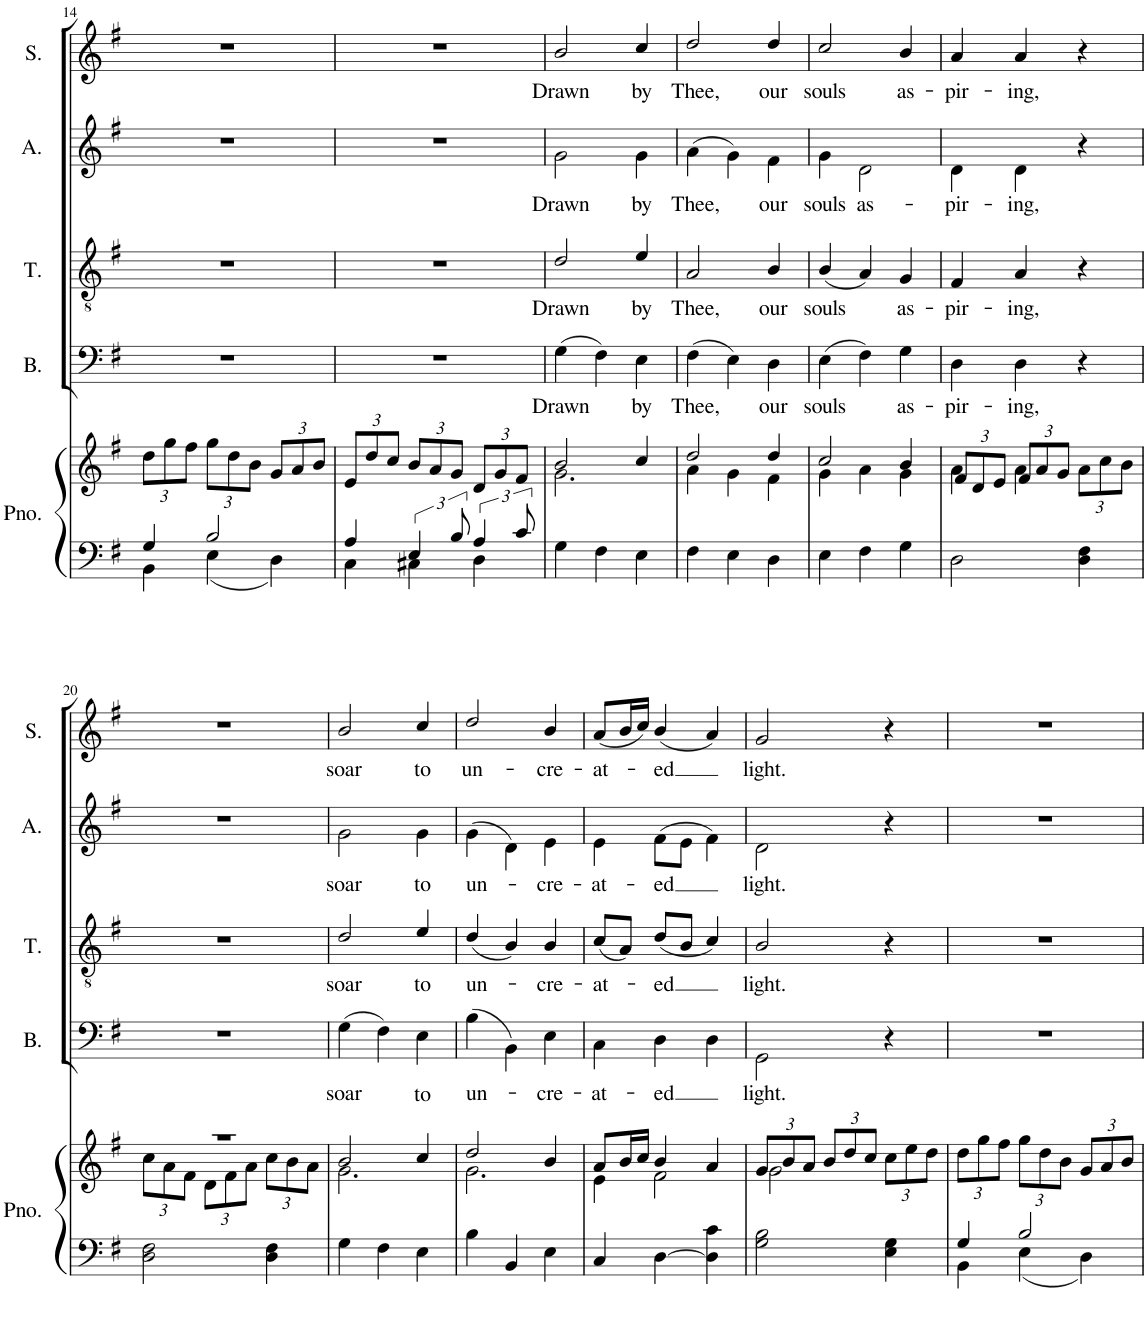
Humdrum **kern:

**kern	**kern	**kern	**text	**kern	**text	**kern	**text	**kern	**text
*part5	*part5	*part4	*part4	*part3	*part3	*part2	*part2	*part1	*part1
*staff6	*staff5	*staff4	*staff4	*staff3	*staff3	*staff2	*staff2	*staff1	*staff1
*I"Piano	*	*I"Bass	*	*I"Tenor	*	*I"Alto	*	*I"Soprano	*
*I'Pno.	*	*I'B.	*	*I'T.	*	*I'A.	*	*I'S.	*
!!LO:PB:g=z
*clefF4	*clefG2	*clefF4	*	*clefGv2	*	*clefG2	*	*clefG2	*
*k[f#]	*k[f#]	*k[f#]	*	*k[f#]	*	*k[f#]	*	*k[f#]	*
*G:	*G:	*G:	*	*G:	*	*G:	*	*G:	*
*M3/4	*M3/4	*M3/4	*	*M3/4	*	*M3/4	*	*M3/4	*
=14	=14	=14	=14	=14	=14	=14	=14	=14	=14
*^	*	*	*	*	*	*	*	*	*
*	*	*Xbrackettup	*	*	*	*	*	*	*	*
4G/	4BB\	12dd\L	2.r	.	2.r	.	2.r	.	2.r	.
.	.	12gg\	.	.	.	.	.	.	.	.
.	.	12ff#\J	.	.	.	.	.	.	.	.
2B/	4E\	12gg\L	.	.	.	.	.	.	.	.
.	.	12dd\	.	.	.	.	.	.	.	.
.	.	12b\J	.	.	.	.	.	.	.	.
.	4D\	12g/L	.	.	.	.	.	.	.	.
.	.	12a/	.	.	.	.	.	.	.	.
.	.	12b/J	.	.	.	.	.	.	.	.
=15	=15	=15	=15	=15	=15	=15	=15	=15	=15	=15
4A/	4C\	12e/L	2.r	.	2.r	.	2.r	.	2.r	.
.	.	12dd/	.	.	.	.	.	.	.	.
.	.	12cc/J	.	.	.	.	.	.	.	.
6E/	4C#X\	12b/L	.	.	.	.	.	.	.	.
.	.	12a/	.	.	.	.	.	.	.	.
12B/	.	12g/J	.	.	.	.	.	.	.	.
6A/	4D\	12d/L	.	.	.	.	.	.	.	.
.	.	12g/	.	.	.	.	.	.	.	.
12c/	.	12f#/J	.	.	.	.	.	.	.	.
*v	*v	*	*	*	*	*	*	*	*	*
=16	=16	=16	=16	=16	=16	=16	=16	=16	=16
*	*^	*	*	*	*	*	*	*	*
!	!	!	!	!LO:LY:b	!	!LO:LY:b	!	!LO:LY:b	!	!LO:LY:b
4G\	2b/	2.g\	(4G\	Drawn	2d/	Drawn	2g\	Drawn	2b/	Drawn
4F#\	.	.	4F#\)	.	.	.	.	.	.	.
!	!	!	!	!LO:LY:b	!	!LO:LY:b	!	!LO:LY:b	!	!LO:LY:b
4E\	4cc/	.	4E\	by	4e/	by	4g\	by	4cc/	by
=17	=17	=17	=17	=17	=17	=17	=17	=17	=17	=17
!	!	!	!	!LO:LY:b	!	!LO:LY:b	!	!LO:LY:b	!	!LO:LY:b
4F#\	2dd/	4a\	(4F#\	Thee,	2A/	Thee,	(4a\	Thee,	2dd/	Thee,
4E\	.	4g\	4E\)	.	.	.	4g\)	.	.	.
!	!	!	!	!LO:LY:b	!	!LO:LY:b	!	!LO:LY:b	!	!LO:LY:b
4D\	4dd/	4f#\	4D\	our	4B/	our	4f#\	our	4dd/	our
=18	=18	=18	=18	=18	=18	=18	=18	=18	=18	=18
!	!	!	!	!LO:LY:b	!	!LO:LY:b	!	!LO:LY:b	!	!LO:LY:b
4E\	2cc/	4g\	(4E\	souls	(4B/	souls	4g\	souls	2cc/	souls
!	!	!	!	!	!	!	!	!LO:LY:b	!	!
4F#\	.	4a\	4F#\)	.	4A/)	.	2d\	as-	.	.
!	!	!	!	!LO:LY:b	!	!LO:LY:b	!	!	!	!LO:LY:b
4G\	4b/	4g\	4G\	as-	4G/	as-	.	.	4b/	as-
=19	=19	=19	=19	=19	=19	=19	=19	=19	=19	=19
!	!	!	!	!LO:LY:b	!	!LO:LY:b	!	!LO:LY:b	!	!LO:LY:b
2D\	12f#/L	4a\	4D\	-pir-	4F#/	-pir-	4d\	-pir-	4a/	-pir-
.	12d/	.	.	.	.	.	.	.	.	.
.	12e/J	.	.	.	.	.	.	.	.	.
!	!	!	!	!LO:LY:b	!	!LO:LY:b	!	!LO:LY:b	!	!LO:LY:b
.	12f#/L	4a\	4D\	-ing,	4A/	-ing,	4d\	-ing,	4a/	-ing,
.	12a/	.	.	.	.	.	.	.	.	.
.	12g/J	.	.	.	.	.	.	.	.	.
4D\ 4F#\	12a\L	4ryy	4r	.	4r	.	4r	.	4r	.
.	12cc\	.	.	.	.	.	.	.	.	.
.	12b\J	.	.	.	.	.	.	.	.	.
!!LO:LB:g=z
=20	=20	=20	=20	=20	=20	=20	=20	=20	=20	=20
2D\ 2F#\	2.r	12cc\L	2.r	.	2.r	.	2.r	.	2.r	.
.	.	12a\	.	.	.	.	.	.	.	.
.	.	12f#\J	.	.	.	.	.	.	.	.
.	.	12d\L	.	.	.	.	.	.	.	.
.	.	12f#\	.	.	.	.	.	.	.	.
.	.	12a\J	.	.	.	.	.	.	.	.
4D\ 4F#\	.	12cc\L	.	.	.	.	.	.	.	.
.	.	12b\	.	.	.	.	.	.	.	.
.	.	12a\J	.	.	.	.	.	.	.	.
=21	=21	=21	=21	=21	=21	=21	=21	=21	=21	=21
!	!	!	!	!LO:LY:b	!	!LO:LY:b	!	!LO:LY:b	!	!LO:LY:b
4G\	2b/	2.g\	(4G\	soar	2d/	soar	2g\	soar	2b/	soar
4F#\	.	.	4F#\)	.	.	.	.	.	.	.
!	!	!	!	!LO:LY:b	!	!LO:LY:b	!	!LO:LY:b	!	!LO:LY:b
4E\	4cc/	.	4E\	to	4e/	to	4g\	to	4cc/	to
=22	=22	=22	=22	=22	=22	=22	=22	=22	=22	=22
!	!	!	!	!LO:LY:b	!	!LO:LY:b	!	!LO:LY:b	!	!LO:LY:b
4B\	2dd/	2.g\	(4B\	un-	(4d/	un-	(4g\	un-	2dd/	un-
4BB/	.	.	4BB\)	.	4B/)	.	4d\)	.	.	.
!	!	!	!	!LO:LY:b	!	!LO:LY:b	!	!LO:LY:b	!	!LO:LY:b
4E\	4b/	.	4E\	-cre-	4B/	-cre-	4e\	-cre-	4b/	-cre-
=23	=23	=23	=23	=23	=23	=23	=23	=23	=23	=23
!	!	!	!	!LO:LY:b	!	!LO:LY:b	!	!LO:LY:b	!	!LO:LY:b
4C/	8a/L	4e\	4C\	-at-	(8c/L	-at-	4e\	-at-	(8a/L	-at-
.	16b/L	.	.	.	8A/J)	.	.	.	16b/L	.
.	16cc/JJ	.	.	.	.	.	.	.	16cc/JJ)	.
!	!	!	!	!LO:LY:b	!	!LO:LY:b	!	!LO:LY:b	!	!LO:LY:b
[4D\	4b/	2f#\	4D\	-ed	(8d/L	-ed	(8f#\L	-ed	(4b/	-ed
.	.	.	.	.	8B/J	.	8e\J	.	.	.
4D\] 4c\	4a/	.	4D\	.	4c/)	.	4f#\)	.	4a/)	.
=24	=24	=24	=24	=24	=24	=24	=24	=24	=24	=24
!	!	!	!	!LO:LY:b	!	!LO:LY:b	!	!LO:LY:b	!	!LO:LY:b
2G\ 2B\	12g/L	2g\	2GG\	light.	2B/	light.	2d\	light.	2g/	light.
.	12b/	.	.	.	.	.	.	.	.	.
.	12a/J	.	.	.	.	.	.	.	.	.
.	12b/L	.	.	.	.	.	.	.	.	.
.	12dd/	.	.	.	.	.	.	.	.	.
.	12cc/J	.	.	.	.	.	.	.	.	.
4E\ 4G\	12cc\L	4ryy	4r	.	4r	.	4r	.	4r	.
.	12ee\	.	.	.	.	.	.	.	.	.
.	12dd\J	.	.	.	.	.	.	.	.	.
*	*v	*v	*	*	*	*	*	*	*	*
=25	=25	=25	=25	=25	=25	=25	=25	=25	=25
*^	*	*	*	*	*	*	*	*	*
4G/	4BB\	12dd\L	2.r	.	2.r	.	2.r	.	2.r	.
.	.	12gg\	.	.	.	.	.	.	.	.
.	.	12ff#\J	.	.	.	.	.	.	.	.
2B/	4E\	12gg\L	.	.	.	.	.	.	.	.
.	.	12dd\	.	.	.	.	.	.	.	.
.	.	12b\J	.	.	.	.	.	.	.	.
.	4D\	12g/L	.	.	.	.	.	.	.	.
.	.	12a/	.	.	.	.	.	.	.	.
.	.	12b/J	.	.	.	.	.	.	.	.
*v	*v	*	*	*	*	*	*	*	*	*
=	=	=	=	=	=	=	=	=	=
*-	*-	*-	*-	*-	*-	*-	*-	*-	*-
